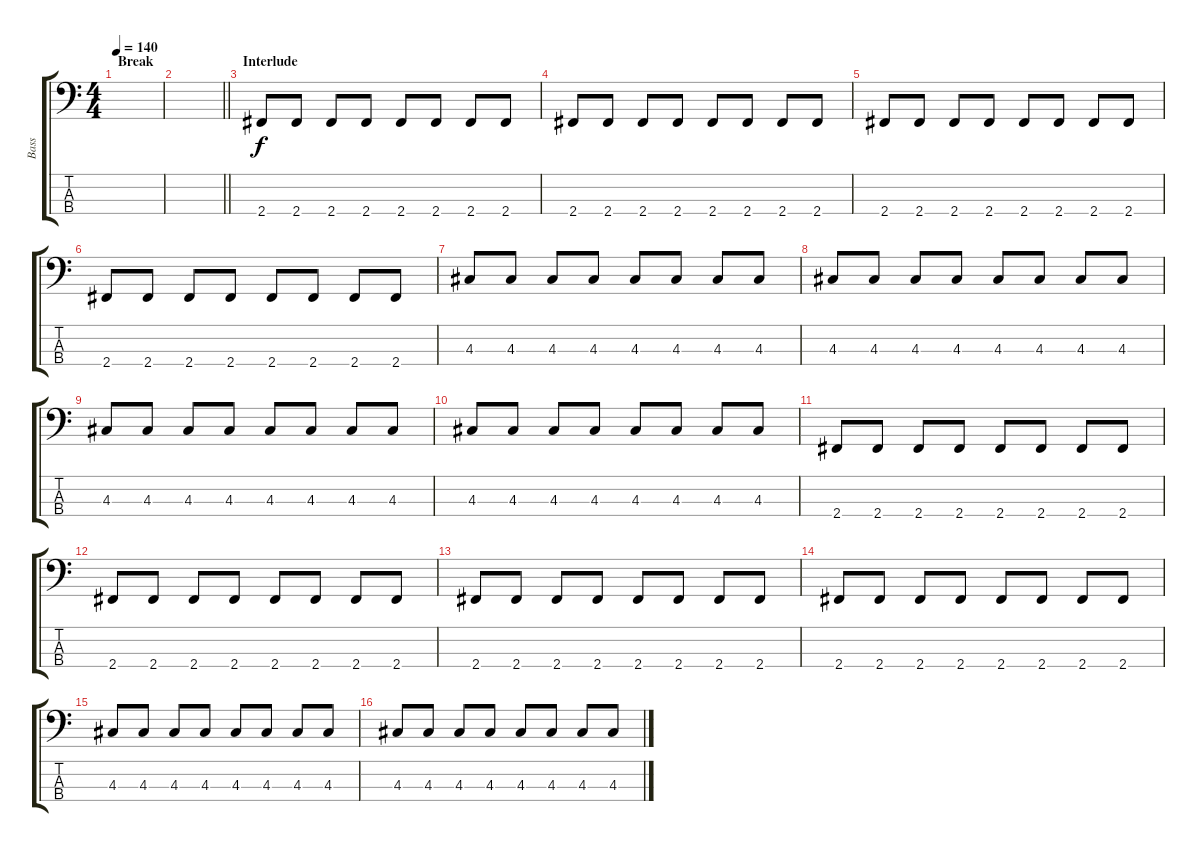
\track ("Bass" "Bass") {instrument electricbassfinger}
\staff {score tabs}
\tuning (G2 D2 A1 E1) {hide}
\ts (4 4)
\section ("" "Break")
\tempo 140
\clef f4
\ks c
|
\barLineRight lightlight
|
\section ("" "Interlude")
2.4.8 2.4.8 2.4.8 2.4.8 2.4.8 2.4.8 2.4.8 2.4.8 |
2.4.8 2.4.8 2.4.8 2.4.8 2.4.8 2.4.8 2.4.8 2.4.8 |
2.4.8 2.4.8 2.4.8 2.4.8 2.4.8 2.4.8 2.4.8 2.4.8 |
2.4.8 2.4.8 2.4.8 2.4.8 2.4.8 2.4.8 2.4.8 2.4.8 |
4.3.8 4.3.8 4.3.8 4.3.8 4.3.8 4.3.8 4.3.8 4.3.8 |
4.3.8 4.3.8 4.3.8 4.3.8 4.3.8 4.3.8 4.3.8 4.3.8 |
4.3.8 4.3.8 4.3.8 4.3.8 4.3.8 4.3.8 4.3.8 4.3.8 |
4.3.8 4.3.8 4.3.8 4.3.8 4.3.8 4.3.8 4.3.8 4.3.8 |
2.4.8 2.4.8 2.4.8 2.4.8 2.4.8 2.4.8 2.4.8 2.4.8 |
2.4.8 2.4.8 2.4.8 2.4.8 2.4.8 2.4.8 2.4.8 2.4.8 |
2.4.8 2.4.8 2.4.8 2.4.8 2.4.8 2.4.8 2.4.8 2.4.8 |
2.4.8 2.4.8 2.4.8 2.4.8 2.4.8 2.4.8 2.4.8 2.4.8 |
4.3.8 4.3.8 4.3.8 4.3.8 4.3.8 4.3.8 4.3.8 4.3.8 |
4.3.8 4.3.8 4.3.8 4.3.8 4.3.8 4.3.8 4.3.8 4.3.8
